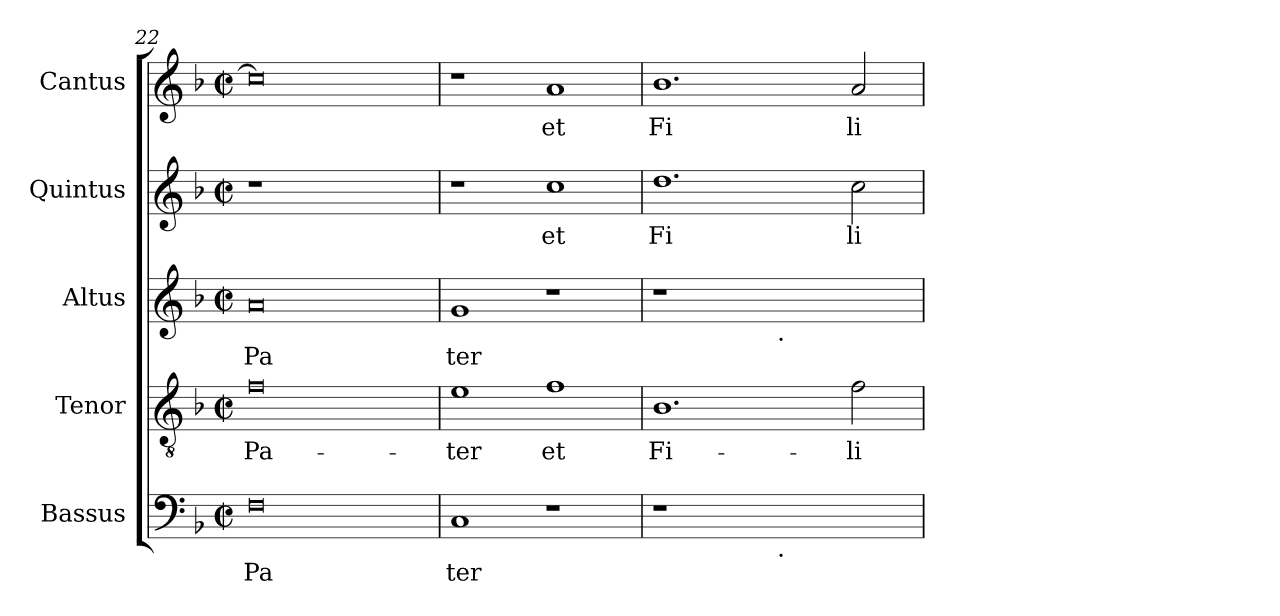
**kern	**text	**kern	**text	**kern	**text	**kern	**text	**kern	**text
*part5	*part5	*part4	*part4	*part3	*part3	*part2	*part2	*part1	*part1
*staff5	*staff5	*staff4	*staff4	*staff3	*staff3	*staff2	*staff2	*staff1	*staff1
*I"Bassus	*	*I"Tenor	*	*I"Altus	*	*I"Quintus	*	*I"Cantus	*
*clefF4	*	*clefGv2	*	*clefG2	*	*clefG2	*	*clefG2	*
*k[b-]	*	*k[b-]	*	*k[b-]	*	*k[b-]	*	*k[b-]	*
*F:	*	*F:	*	*F:	*	*F:	*	*F:	*
*M2/2	*	*M2/2	*	*M2/2	*	*M2/2	*	*M2/2	*
*met(c|)	*	*met(c|)	*	*met(c|)	*	*met(c|)	*	*met(c|)	*
=22	=22	=22	=22	=22	=22	=22	=22	=22	=22
!	!LO:LY:b:cj	!	!LO:LY:b:cj	!	!LO:LY:b:cj	!	!	!	!LO:LY:b:cj
0F	Pa	0f	Pa-	0a	Pa	1r	.	0cc]	.
.	.	.	.	.	.	1ryy	.	.	.
=23	=23	=23	=23	=23	=23	=23	=23	=23	=23
!	!LO:LY:b:cj	!	!LO:LY:b:cj	!	!LO:LY:b:cj	!	!	!	!
1C	ter	1e	-ter	1g	ter	1r	.	1r	.
!	!	!	!LO:LY:b:cj	!	!	!	!LO:LY:b:cj	!	!LO:LY:b:cj
1r	.	1f	et	1r	.	1cc	et	1a	et
=24	=24	=24	=24	=24	=24	=24	=24	=24	=24
!	!	!	!LO:LY:b:cj	!	!	!	!LO:LY:b:cj	!	!LO:LY:b:cj
*^	*	*	*	*^	*	*	*	*	*
1r	2ryy	.	1.B-	Fi-	1r	2ryy	.	1.dd	Fi	1.b-	Fi
.	4...ryy	.	.	.	.	4...ryy	.	.	.	.	.
!	!	!	!	!	!	!LO:TX:b:t=.	!	!	!	!	!
!	!LO:TX:b:t=.	!	!	!	!	!	!	!	!	!	!
.	1ryy	.	.	.	.	1ryy	.	.	.	.	.
1ryy	.	.	.	.	1ryy	.	.	.	.	.	.
!	!	!	!	!LO:LY:b:cj	!	!	!	!	!LO:LY:b:cj	!	!LO:LY:b:cj
.	.	.	2f\	-li-	.	.	.	2cc\	li	2a/	li
.	32ryy	.	.	.	.	32ryy	.	.	.	.	.
*v	*v	*	*	*	*v	*v	*	*	*	*	*
=	=	=	=	=	=	=	=	=	=
*-	*-	*-	*-	*-	*-	*-	*-	*-	*-
